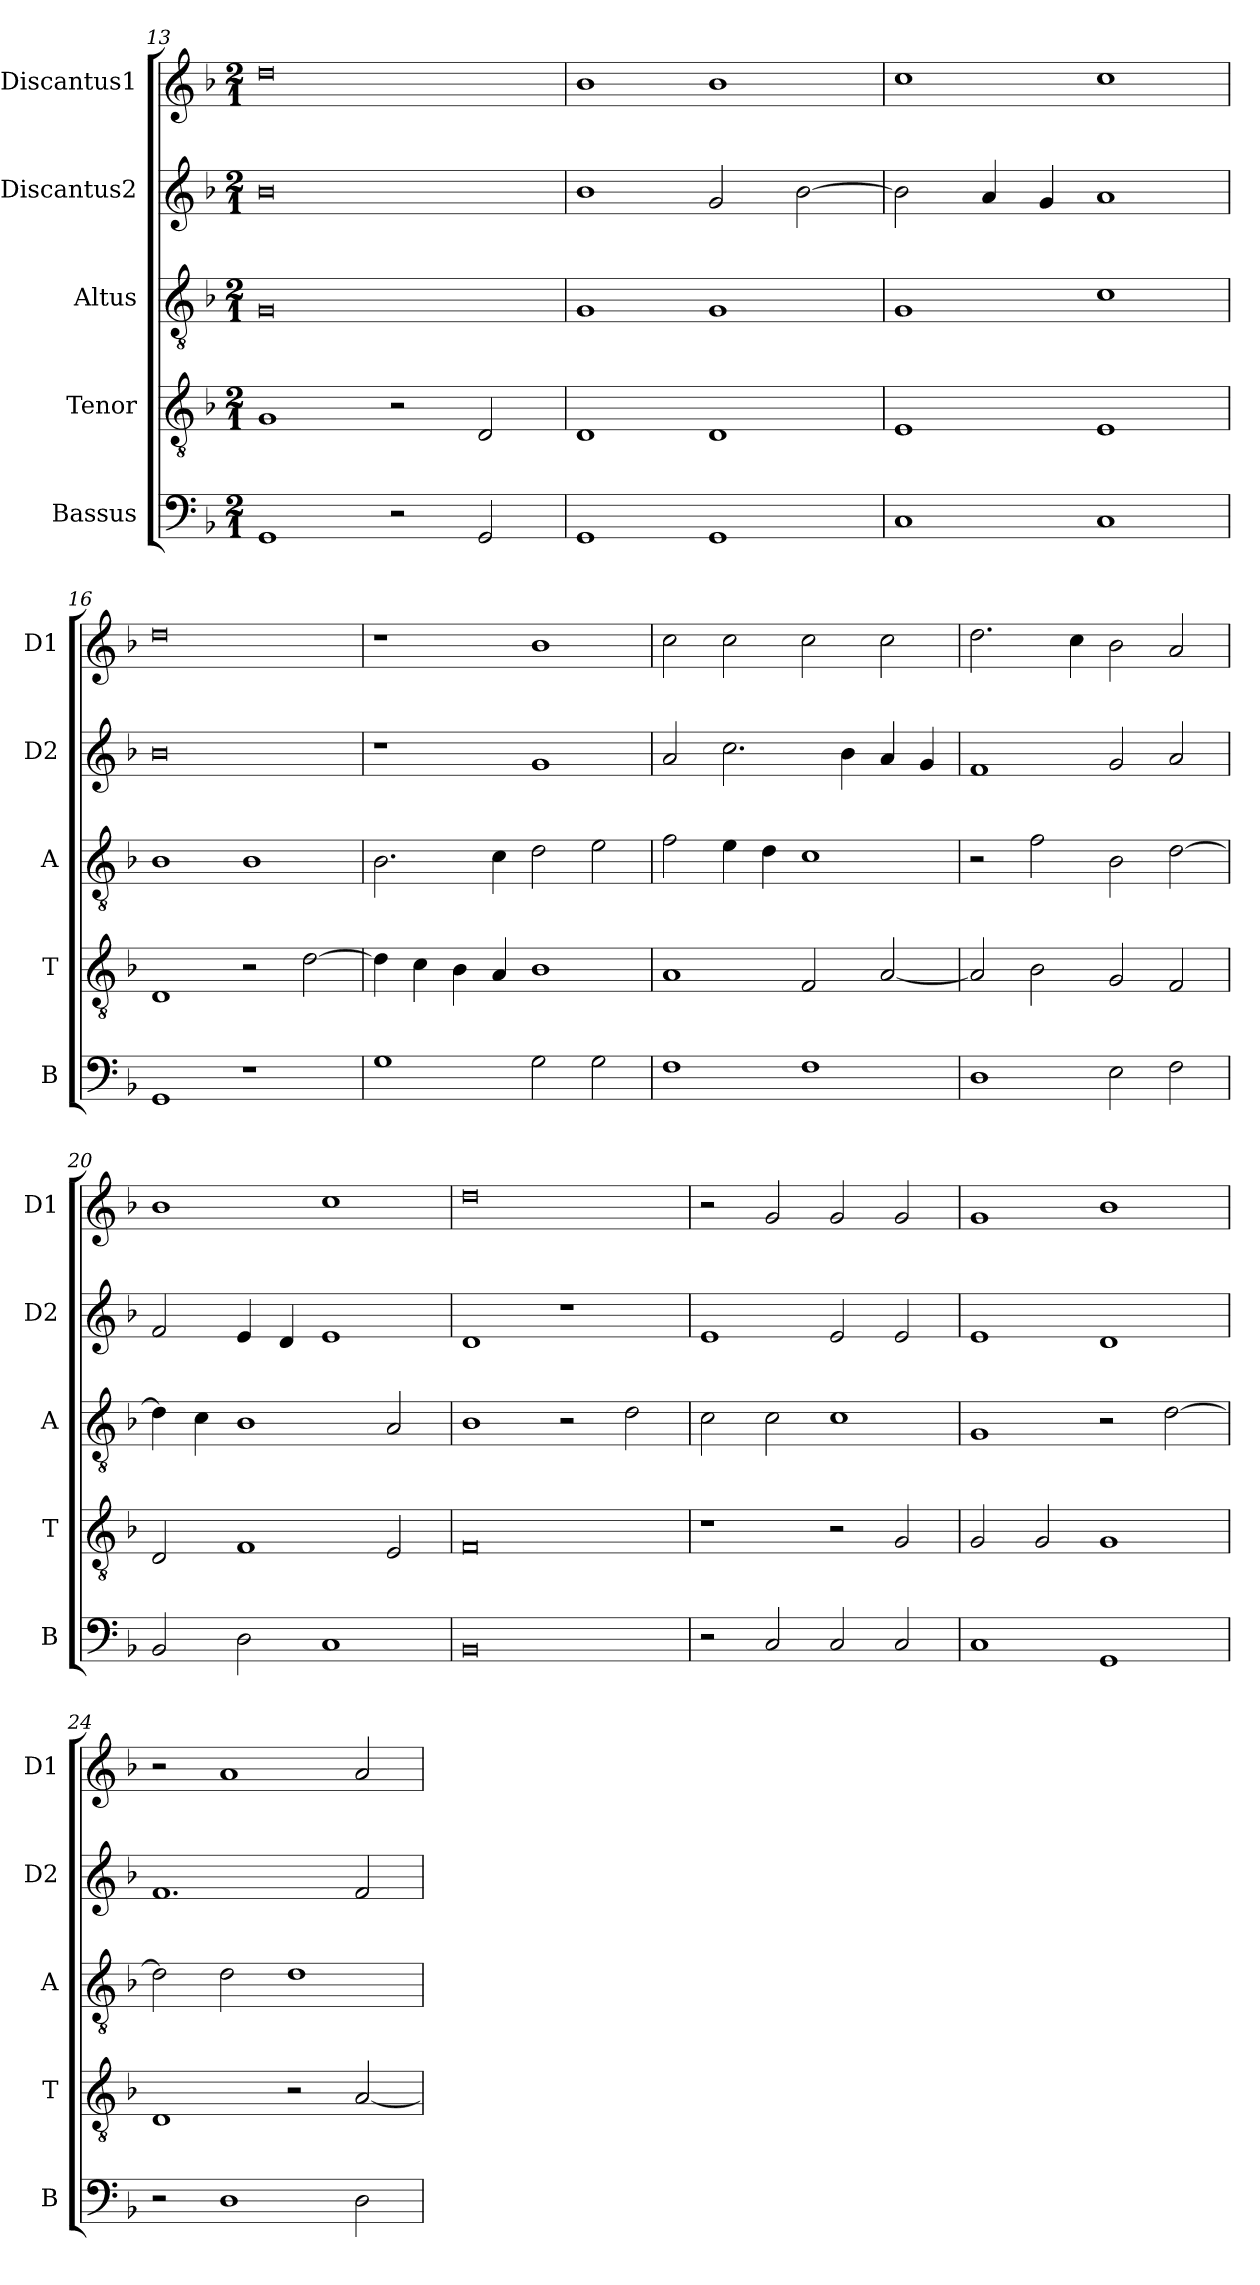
**kern	**kern	**kern	**kern	**kern
*part5	*part4	*part3	*part2	*part1
*staff5	*staff4	*staff3	*staff2	*staff1
*I"Bassus	*I"Tenor	*I"Altus	*I"Discantus2	*I"Discantus1
*I'B	*I'T	*I'A	*I'D2	*I'D1
*clefF4	*clefGv2	*clefGv2	*clefG2	*clefG2
*k[b-]	*k[b-]	*k[b-]	*k[b-]	*k[b-]
*M2/1	*M2/1	*M2/1	*M2/1	*M2/1
=13	=13	=13	=13	=13
1GG	1G	0G	0b-	0dd
2r	2r	.	.	.
2GG/	2D/	.	.	.
=14	=14	=14	=14	=14
1GG	1D	1G	1b-	1b-
1GG	1D	1G	2g/	1b-
.	.	.	[2b-\	.
=15	=15	=15	=15	=15
1C	1E	1G	2b-\]	1cc
.	.	.	4a/	.
.	.	.	4g/	.
1C	1E	1c	1a	1cc
=16	=16	=16	=16	=16
1GG	1D	1B-	0b-	0dd
1r	2r	1B-	.	.
.	[2d\	.	.	.
=17	=17	=17	=17	=17
1G	4d\]	2.B-\	1r	1r
.	4c\	.	.	.
.	4B-\	.	.	.
.	4A/	4c\	.	.
2G\	1B-	2d\	1g	1b-
2G\	.	2e\	.	.
=18	=18	=18	=18	=18
1F	1A	2f\	2a/	2cc\
.	.	4e\	2.cc\	2cc\
.	.	4d\	.	.
1F	2F/	1c	.	2cc\
.	.	.	4b-\	.
.	[2A/	.	4a/	2cc\
.	.	.	4g/	.
=19	=19	=19	=19	=19
1D	2A/]	2r	1f	2.dd\
.	2B-\	2f\	.	.
.	.	.	.	4cc\
2E\	2G/	2B-\	2g/	2b-\
2F\	2F/	[2d\	2a/	2a/
=20	=20	=20	=20	=20
2BB-/	2D/	4d\]	2f/	1b-
.	.	4c\	.	.
2D\	1F	1B-	4e/	.
.	.	.	4d/	.
1C	.	.	1e	1cc
.	2E/	2A/	.	.
=21	=21	=21	=21	=21
0BB-	0F	1B-	1d	0dd
.	.	2r	1r	.
.	.	2d\	.	.
=22	=22	=22	=22	=22
2r	1r	2c\	1e	2r
2C/	.	2c\	.	2g/
2C/	2r	1c	2e/	2g/
2C/	2G/	.	2e/	2g/
=23	=23	=23	=23	=23
1C	2G/	1G	1e	1g
.	2G/	.	.	.
1GG	1G	2r	1d	1b-
.	.	[2d\	.	.
=24	=24	=24	=24	=24
2r	1D	2d\]	1.f	2r
1D	.	2d\	.	1a
.	2r	1d	.	.
2D\	[2A/	.	2f/	2a/
=	=	=	=	=
*-	*-	*-	*-	*-
